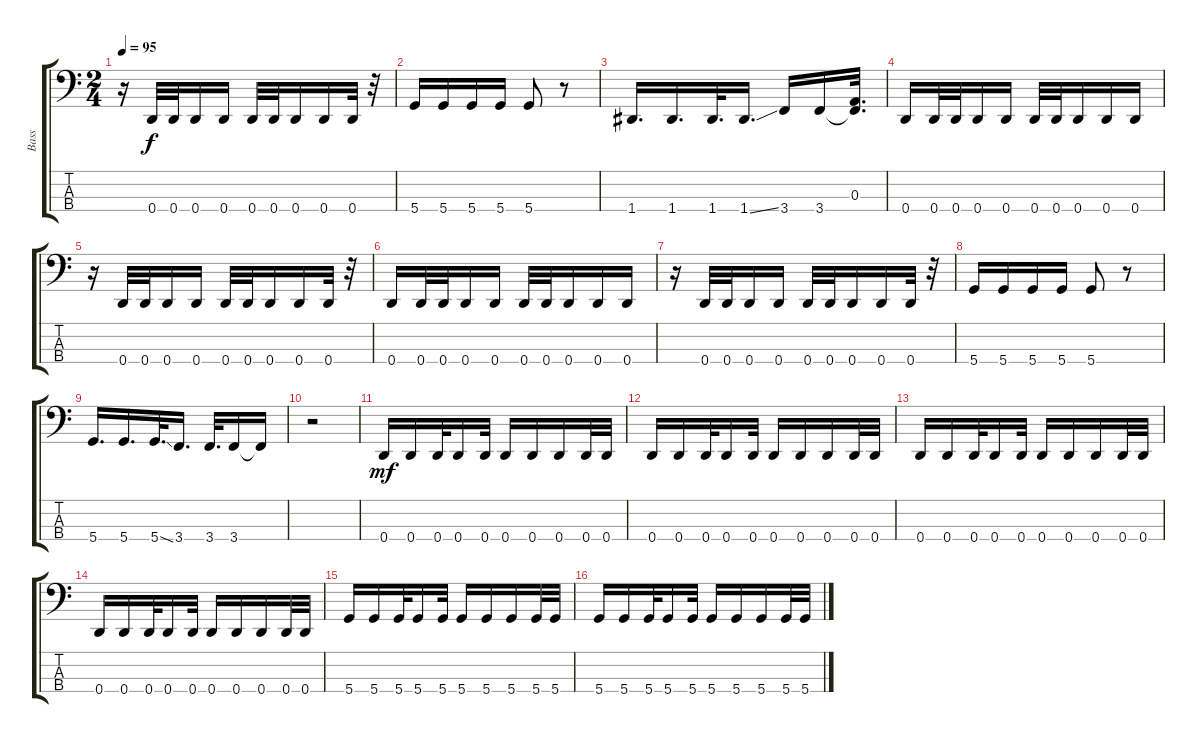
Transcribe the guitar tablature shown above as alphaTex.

\track ("Bass" "Bass") {instrument electricbasspick}
\staff {score tabs}
\tuning (G2 D2 A1 D1) {hide}
\ts (2 4)
\tempo 95
\clef f4
\ks c
r.16{dy f} 0.4.32 0.4.32 0.4.16 0.4.16 0.4.32 0.4.32 0.4.16 0.4.16 0.4.32 r.32 |
5.4.16 5.4.16 5.4.16 5.4.16 5.4.8 r.8 |
1.4.16{d} 1.4.16{d} 1.4.32{d} 1.4{ss}.16{d} 3.4.16 3.4.16 (0.3 3.4{t}).32{d} |
0.4.16 0.4.32 0.4.32 0.4.16 0.4.16 0.4.32 0.4.32 0.4.16 0.4.16 0.4.16 |
r.16 0.4.32 0.4.32 0.4.16 0.4.16 0.4.32 0.4.32 0.4.16 0.4.16 0.4.32 r.32 |
0.4.16 0.4.32 0.4.32 0.4.16 0.4.16 0.4.32 0.4.32 0.4.16 0.4.16 0.4.16 |
r.16 0.4.32 0.4.32 0.4.16 0.4.16 0.4.32 0.4.32 0.4.16 0.4.16 0.4.32 r.32 |
5.4.16 5.4.16 5.4.16 5.4.16 5.4.8 r.8 |
5.4.16{d} 5.4.16{d} 5.4{ss}.32{d} 3.4.16{d} 3.4.32{d} 3.4.16 3.4{t}.16 |
r.2 |
0.4.16{dy mf} 0.4.16 0.4.32 0.4.16 0.4.32 0.4.16 0.4.16 0.4.16 0.4.32 0.4.32 |
0.4.16 0.4.16 0.4.32 0.4.16 0.4.32 0.4.16 0.4.16 0.4.16 0.4.32 0.4.32 |
0.4.16 0.4.16 0.4.32 0.4.16 0.4.32 0.4.16 0.4.16 0.4.16 0.4.32 0.4.32 |
0.4.16 0.4.16 0.4.32 0.4.16 0.4.32 0.4.16 0.4.16 0.4.16 0.4.32 0.4.32 |
5.4.16 5.4.16 5.4.32 5.4.16 5.4.32 5.4.16 5.4.16 5.4.16 5.4.32 5.4.32 |
5.4.16 5.4.16 5.4.32 5.4.16 5.4.32 5.4.16 5.4.16 5.4.16 5.4.32 5.4.32
